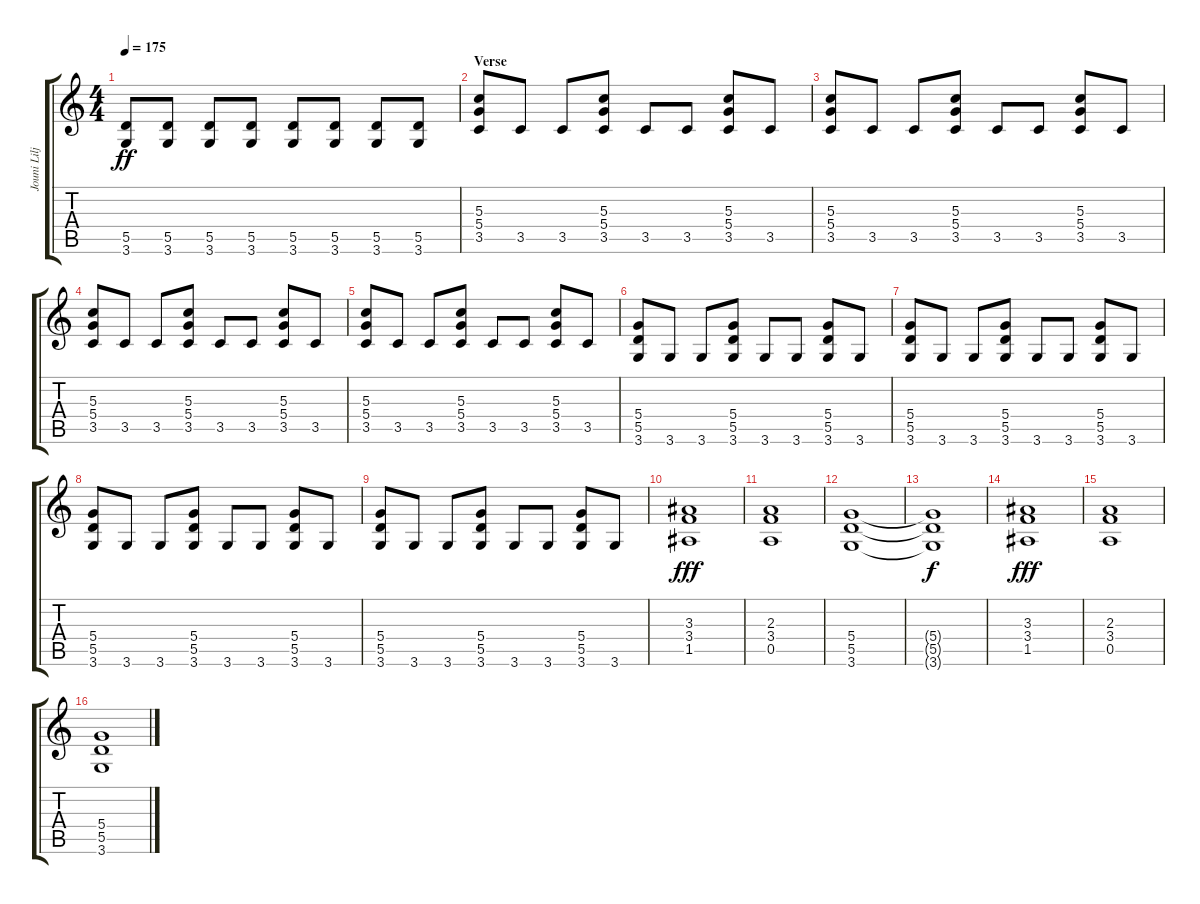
\track ("Jouni Lilja-Rhythm Distortion" "Jouni Lilj") {instrument overdrivenguitar}
\staff {score tabs}
\tuning (E4 B3 G3 D3 A2 E2) {hide}
\ts (4 4)
\tempo 175
\clef g2
\ks c
(5.5 3.6).8{dy ff} (5.5 3.6).8 (5.5 3.6).8 (5.5 3.6).8 (5.5 3.6).8 (5.5 3.6).8 (5.5 3.6).8 (5.5 3.6).8 |
\section ("" "Verse")
(5.3 5.4 3.5).8 3.5.8 3.5.8 (5.3 5.4 3.5).8 3.5.8 3.5.8 (5.3 5.4 3.5).8 3.5.8 |
(5.3 5.4 3.5).8 3.5.8 3.5.8 (5.3 5.4 3.5).8 3.5.8 3.5.8 (5.3 5.4 3.5).8 3.5.8 |
(5.3 5.4 3.5).8 3.5.8 3.5.8 (5.3 5.4 3.5).8 3.5.8 3.5.8 (5.3 5.4 3.5).8 3.5.8 |
(5.3 5.4 3.5).8 3.5.8 3.5.8 (5.3 5.4 3.5).8 3.5.8 3.5.8 (5.3 5.4 3.5).8 3.5.8 |
(5.4 5.5 3.6).8 3.6.8 3.6.8 (5.4 5.5 3.6).8 3.6.8 3.6.8 (5.4 5.5 3.6).8 3.6.8 |
(5.4 5.5 3.6).8 3.6.8 3.6.8 (5.4 5.5 3.6).8 3.6.8 3.6.8 (5.4 5.5 3.6).8 3.6.8 |
(5.4 5.5 3.6).8 3.6.8 3.6.8 (5.4 5.5 3.6).8 3.6.8 3.6.8 (5.4 5.5 3.6).8 3.6.8 |
(5.4 5.5 3.6).8 3.6.8 3.6.8 (5.4 5.5 3.6).8 3.6.8 3.6.8 (5.4 5.5 3.6).8 3.6.8 |
(3.3 3.4 1.5).1{dy fff} |
(2.3 3.4 0.5).1 |
(5.4 5.5 3.6).1 |
(5.4{t} 5.5{t} 3.6{t}).1{dy f} |
(3.3 3.4 1.5).1{dy fff} |
(2.3 3.4 0.5).1 |
(5.4 5.5 3.6).1
